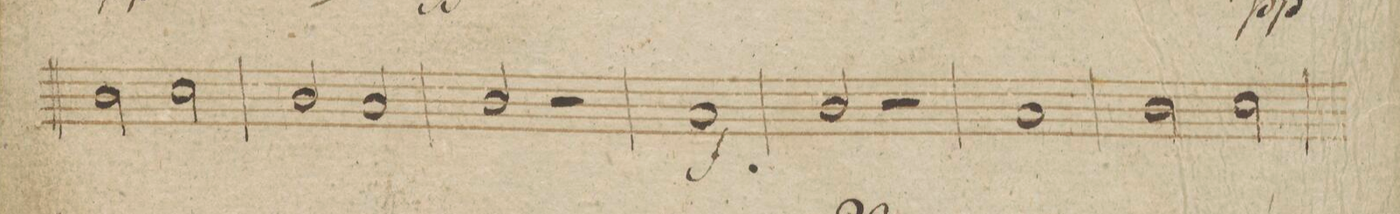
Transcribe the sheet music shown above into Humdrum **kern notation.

**kern	**dynam
*I"Clarinetto 2do in B.	*
*clefG2	*
*k[b-]	*
*met(c|)	*
*M2/2	*
2a\	.
2b-\	.
=76	=76
2a/	.
2g/	.
=77	=77
2a/	.
2r	.
=78	=78
1g/	f
=79	=79
2a/	.
2r	.
=80	=80
1g/	.
=81	=81
2a\	.
2b-\	.
=82	=82
*-	*-
